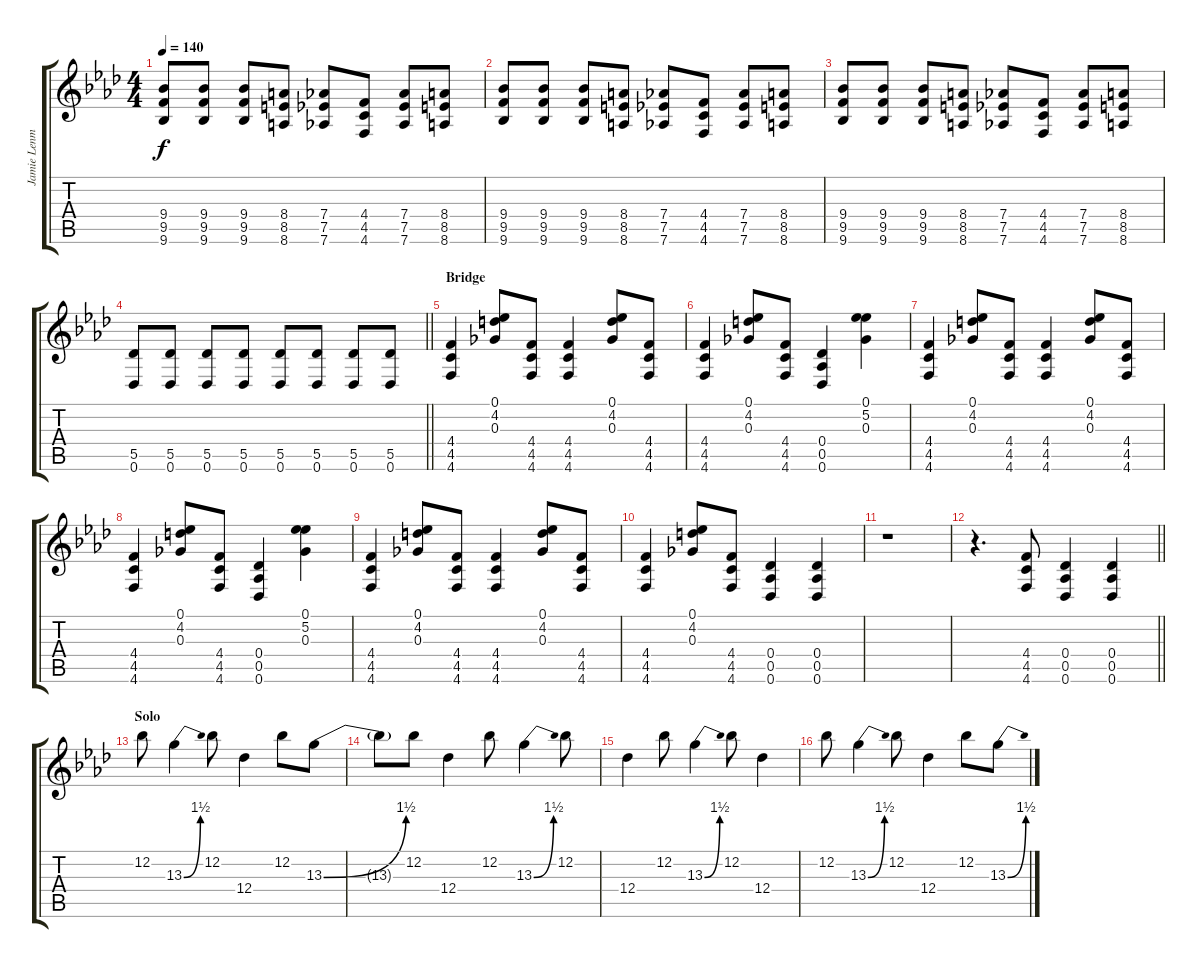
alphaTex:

\track ("Jamie Lenman (Right)" "Jamie Lenm") {instrument distortionguitar}
\staff {score tabs}
\tuning (Eb4 Bb3 Gb3 Db3 Ab2 Db2) {hide}
\ts (4 4)
\tempo 140
\clef g2
\ks fminor
(9.4 9.5 9.6).8{dy f} (9.4 9.5 9.6).8 (9.4 9.5 9.6).8 (8.4 8.5 8.6).8 (7.4 7.5 7.6).8 (4.4 4.5 4.6).8 (7.4 7.5 7.6).8 (8.4 8.5 8.6).8 |
(9.4 9.5 9.6).8 (9.4 9.5 9.6).8 (9.4 9.5 9.6).8 (8.4 8.5 8.6).8 (7.4 7.5 7.6).8 (4.4 4.5 4.6).8 (7.4 7.5 7.6).8 (8.4 8.5 8.6).8 |
(9.4 9.5 9.6).8 (9.4 9.5 9.6).8 (9.4 9.5 9.6).8 (8.4 8.5 8.6).8 (7.4 7.5 7.6).8 (4.4 4.5 4.6).8 (7.4 7.5 7.6).8 (8.4 8.5 8.6).8 |
\barLineRight lightlight
(5.5 0.6).8 (5.5 0.6).8 (5.5 0.6).8 (5.5 0.6).8 (5.5 0.6).8 (5.5 0.6).8 (5.5 0.6).8 (5.5 0.6).8 |
\section ("" "Bridge")
(4.4 4.5 4.6).4 (0.1 4.2 0.3).8 (4.4 4.5 4.6).8 (4.4 4.5 4.6).4 (0.1 4.2 0.3).8 (4.4 4.5 4.6).8 |
(4.4 4.5 4.6).4 (0.1 4.2 0.3).8 (4.4 4.5 4.6).8 (0.4 0.5 0.6).4 (0.1 5.2 0.3).4 |
(4.4 4.5 4.6).4 (0.1 4.2 0.3).8 (4.4 4.5 4.6).8 (4.4 4.5 4.6).4 (0.1 4.2 0.3).8 (4.4 4.5 4.6).8 |
(4.4 4.5 4.6).4 (0.1 4.2 0.3).8 (4.4 4.5 4.6).8 (0.4 0.5 0.6).4 (0.1 5.2 0.3).4 |
(4.4 4.5 4.6).4 (0.1 4.2 0.3).8 (4.4 4.5 4.6).8 (4.4 4.5 4.6).4 (0.1 4.2 0.3).8 (4.4 4.5 4.6).8 |
(4.4 4.5 4.6).4 (0.1 4.2 0.3).8 (4.4 4.5 4.6).8 (0.4 0.5 0.6).4 (0.4 0.5 0.6).4 |
r.1 |
\barLineRight lightlight
r.4{d} (4.4 4.5 4.6).8 (0.4 0.5 0.6).4 (0.4 0.5 0.6).4 |
\section ("" "Solo")
12.2.8 13.3{be (bend 0 0 60 6)}.4 12.2.8 12.4.4 12.2.8 13.3{be (bend 0 0 60 6)}.8 |
13.3{t}.8 12.2.8 12.4.4 12.2.8 13.3{be (bend 0 0 60 6)}.4 12.2.8 |
12.4.4 12.2.8 13.3{be (bend 0 0 60 6)}.4 12.2.8 12.4.4 |
12.2.8 13.3{be (bend 0 0 60 6)}.4 12.2.8 12.4.4 12.2.8 13.3{be (bend 0 0 60 6)}.8
